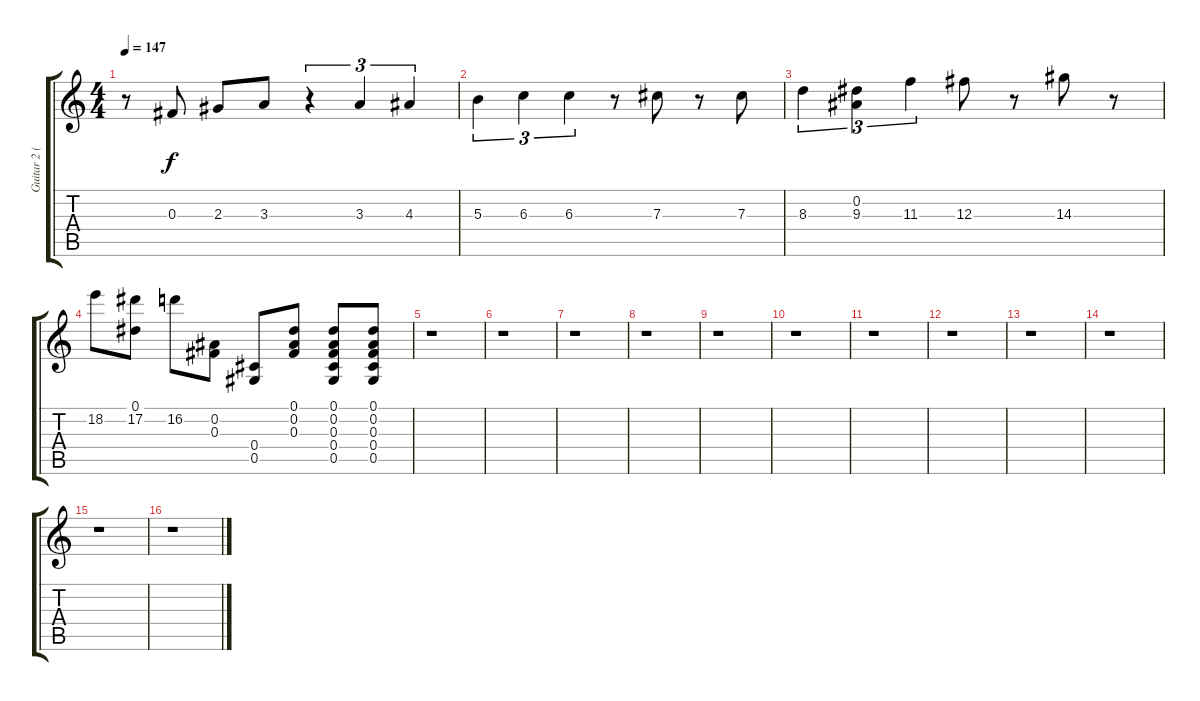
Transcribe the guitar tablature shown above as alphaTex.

\track ("Guitar 2 (Clean)" "Guitar 2 (") {instrument electricguitarclean}
\staff {score tabs}
\tuning (Eb4 Bb3 Gb3 Db3 Ab2 Eb2) {hide}
\ts (4 4)
\tempo 147
\clef g2
\ks c
r.8{dy f} 0.3.8 2.3.8 3.3.8 r.4{tu (3 2)} 3.3.4{tu (3 2)} 4.3.4{tu (3 2)} |
5.3.4{tu (3 2)} 6.3.4{tu (3 2)} 6.3.4{tu (3 2)} r.8 7.3.8 r.8 7.3.8 |
8.3.4{tu (3 2)} (0.2 9.3).4{tu (3 2)} 11.3.4{tu (3 2)} 12.3.8 r.8 14.3.8 r.8 |
18.2.8 (0.1 17.2).8 16.2.8 (0.2 0.3).8 (0.4 0.5).8 (0.1 0.2 0.3).8 (0.1 0.2 0.3 0.4 0.5).8 (0.1 0.2 0.3 0.4 0.5).8 |
r.1 |
r.1 |
r.1 |
r.1 |
r.1 |
r.1 |
r.1 |
r.1 |
r.1 |
r.1 |
r.1 |
r.1
